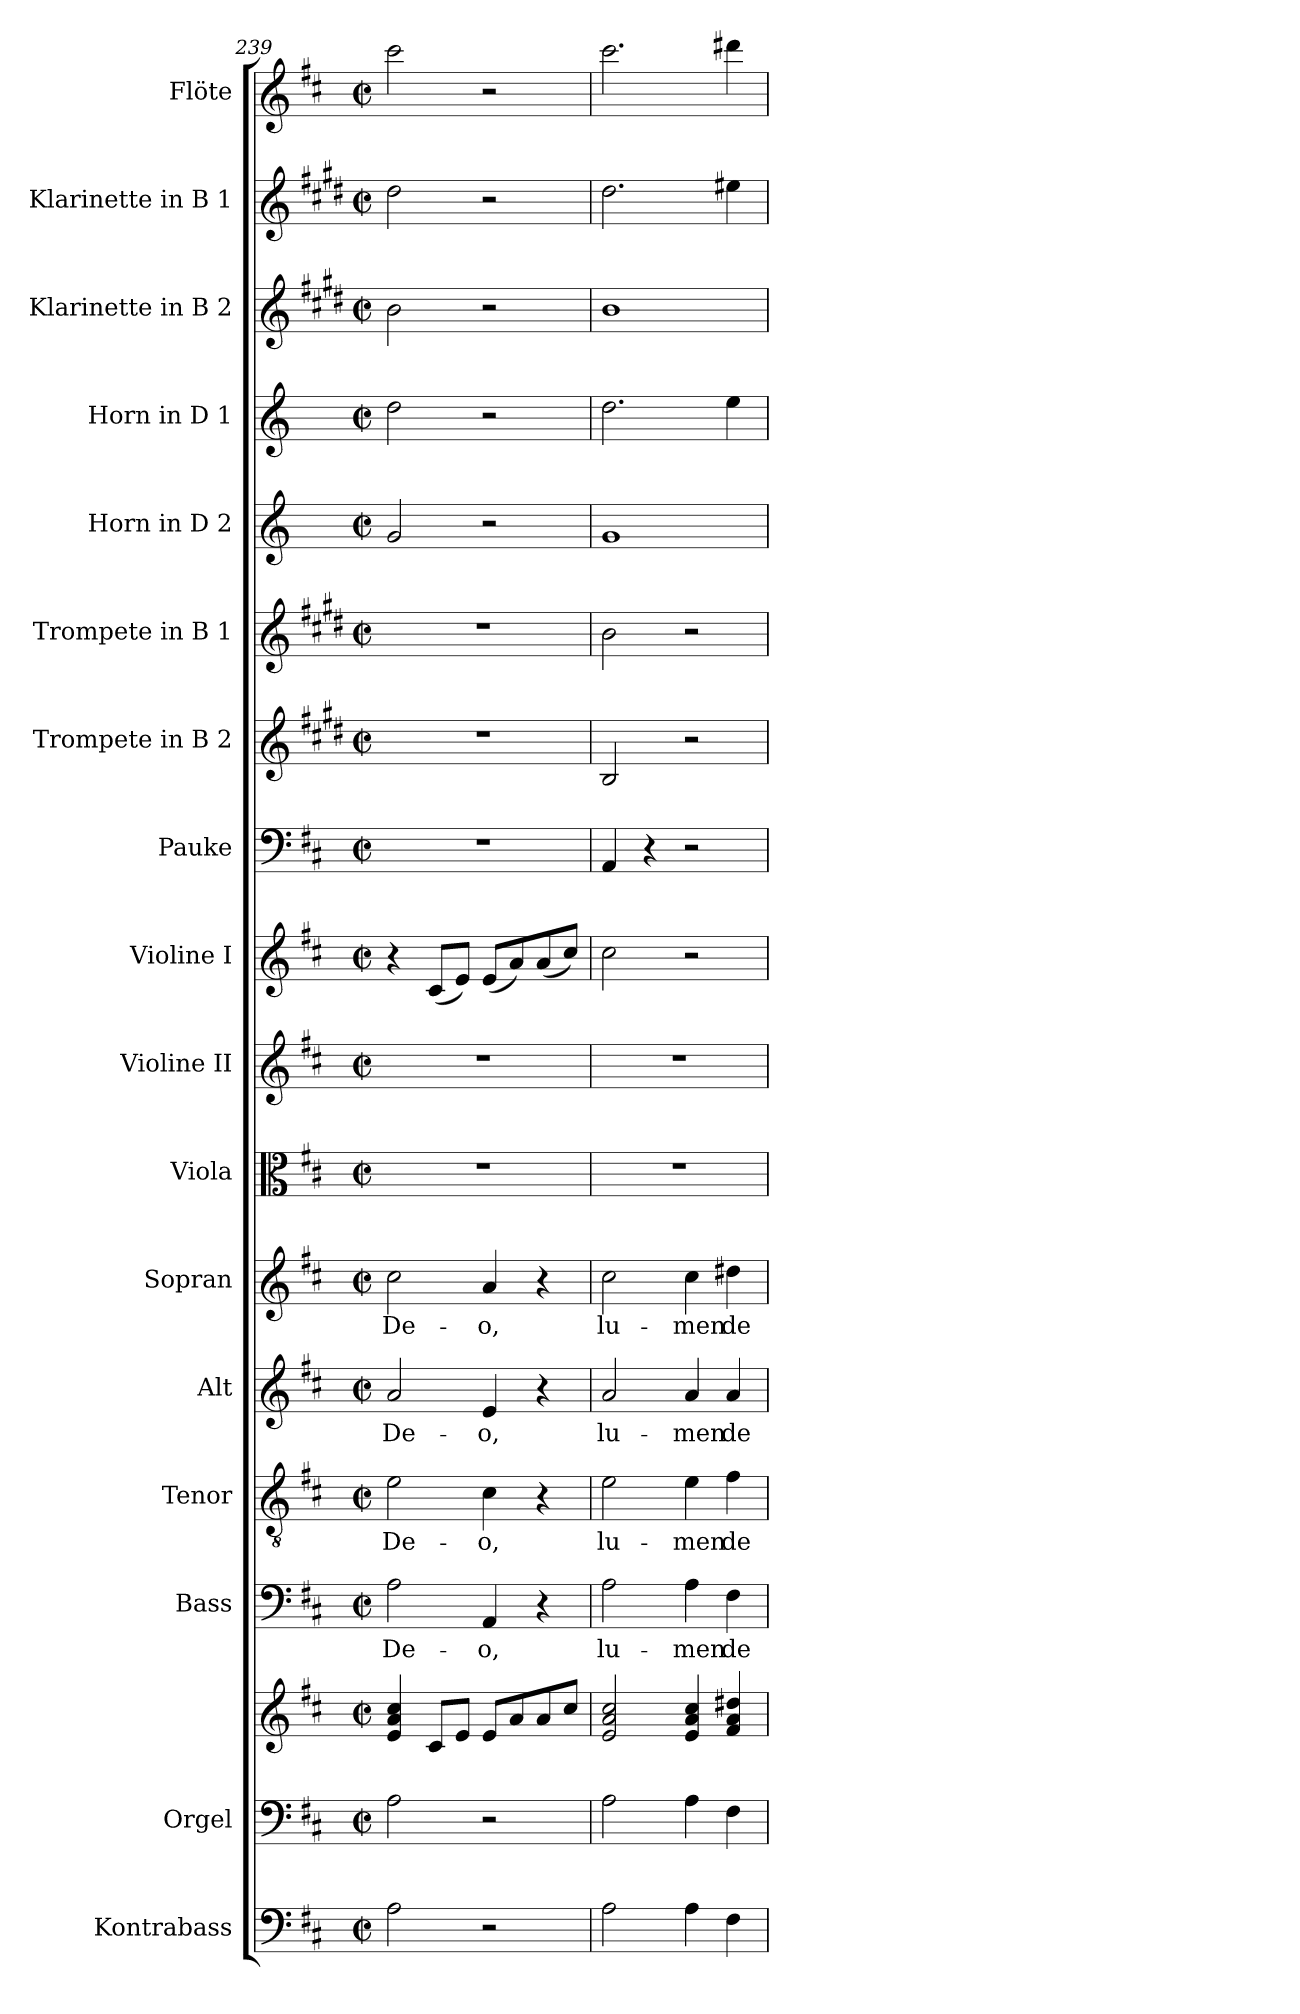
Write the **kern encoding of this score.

**kern	**kern	**kern	**kern	**text	**kern	**text	**kern	**text	**kern	**text	**kern	**kern	**kern	**kern	**kern	**kern	**kern	**kern	**kern	**kern	**kern
*part17	*part16	*part16	*part15	*part15	*part14	*part14	*part13	*part13	*part12	*part12	*part11	*part10	*part9	*part8	*part7	*part6	*part5	*part4	*part3	*part2	*part1
*staff18	*staff17	*staff16	*staff15	*staff15	*staff14	*staff14	*staff13	*staff13	*staff12	*staff12	*staff11	*staff10	*staff9	*staff8	*staff7	*staff6	*staff5	*staff4	*staff3	*staff2	*staff1
*I"Kontrabass	*I"Orgel	*	*I"Bass	*	*I"Tenor	*	*I"Alt	*	*I"Sopran	*	*I"Viola	*I"Violine II	*I"Violine I	*I"Pauke	*I"Trompete in B 2	*I"Trompete in B 1	*I"Horn in D 2	*I"Horn in D 1	*I"Klarinette in B 2	*I"Klarinette in B 1	*I"Flöte
*I'Kb.	*I'Org.	*	*I'B	*	*I'T	*	*I'A	*	*I'S	*	*I'Vla.	*I'Vl. II	*I'Vl. I	*I'Pk.	*I'Trp. 2	*I'Trp. 1	*I'Hrn. 2	*I'Hrn. 1	*I'Kl. 2	*I'Kl. 1	*I'Fl.
*clefF4	*clefF4	*clefG2	*clefF4	*	*clefGv2	*	*clefG2	*	*clefG2	*	*clefC3	*clefG2	*clefG2	*clefF4	*clefG2	*clefG2	*clefG2	*clefG2	*clefG2	*clefG2	*clefG2
*ITrd7c12	*	*	*	*	*	*	*	*	*	*	*	*	*	*	*ITrd1c2	*ITrd1c2	*ITrd-1c-2	*ITrd-1c-2	*ITrd1c2	*ITrd1c2	*
*k[f#c#]	*k[f#c#]	*k[f#c#]	*k[f#c#]	*	*k[f#c#]	*	*k[f#c#]	*	*k[f#c#]	*	*k[f#c#]	*k[f#c#]	*k[f#c#]	*k[f#c#]	*k[f#c#]	*k[f#c#]	*k[f#c#]	*k[f#c#]	*k[f#c#]	*k[f#c#]	*k[f#c#]
*D:	*D:	*D:	*D:	*	*D:	*	*D:	*	*D:	*	*D:	*D:	*D:	*D:	*D:	*D:	*D:	*D:	*D:	*D:	*D:
*M2/2	*M2/2	*M2/2	*M2/2	*	*M2/2	*	*M2/2	*	*M2/2	*	*M2/2	*M2/2	*M2/2	*M2/2	*M2/2	*M2/2	*M2/2	*M2/2	*M2/2	*M2/2	*M2/2
*met(c|)	*met(c|)	*met(c|)	*met(c|)	*	*met(c|)	*	*met(c|)	*	*met(c|)	*	*met(c|)	*met(c|)	*met(c|)	*met(c|)	*met(c|)	*met(c|)	*met(c|)	*met(c|)	*met(c|)	*met(c|)	*met(c|)
=239	=239	=239	=239	=239	=239	=239	=239	=239	=239	=239	=239	=239	=239	=239	=239	=239	=239	=239	=239	=239	=239
!	!	!	!	!LO:LY:b	!	!LO:LY:b	!	!LO:LY:b	!	!LO:LY:b	!	!	!	!	!	!	!	!	!	!	!
2AA\	2A\	4e/ 4a/ 4cc#/	2A\	De-	2e\	De-	2a/	De-	2cc#\	De-	1r	1r	4r	1r	1r	1r	2a/	2ee\	2a\	2cc#\	2ccc#\
.	.	8c#/L	.	.	.	.	.	.	.	.	.	.	(<8c#/L	.	.	.	.	.	.	.	.
.	.	8e/J	.	.	.	.	.	.	.	.	.	.	8e/J)	.	.	.	.	.	.	.	.
!	!	!	!	!LO:LY:b	!	!LO:LY:b	!	!LO:LY:b	!	!LO:LY:b	!	!	!	!	!	!	!	!	!	!	!
2r	2r	8e/L	4AA/	-o,	4c#\	-o,	4e/	-o,	4a/	-o,	.	.	(<8e/L	.	.	.	2r	2r	2r	2r	2r
.	.	8a/	.	.	.	.	.	.	.	.	.	.	8a/)	.	.	.	.	.	.	.	.
.	.	8a/	4r	.	4r	.	4r	.	4r	.	.	.	(<8a/	.	.	.	.	.	.	.	.
.	.	8cc#/J	.	.	.	.	.	.	.	.	.	.	8cc#/J)	.	.	.	.	.	.	.	.
=240	=240	=240	=240	=240	=240	=240	=240	=240	=240	=240	=240	=240	=240	=240	=240	=240	=240	=240	=240	=240	=240
!	!	!	!	!LO:LY:b	!	!LO:LY:b	!	!LO:LY:b	!	!LO:LY:b	!	!	!	!	!	!	!	!	!	!	!
2AA\	2A\	2e/ 2a/ 2cc#/	2A\	lu-	2e\	lu-	2a/	lu-	2cc#\	lu-	1r	1r	2cc#\	4AA/	2A/	2a\	1a	2.ee\	1a	2.cc#\	2.ccc#\
.	.	.	.	.	.	.	.	.	.	.	.	.	.	4r	.	.	.	.	.	.	.
!	!	!	!	!LO:LY:b	!	!LO:LY:b	!	!LO:LY:b	!	!LO:LY:b	!	!	!	!	!	!	!	!	!	!	!
4AA\	4A\	4e/ 4a/ 4cc#/	4A\	-men	4e\	-men	4a/	-men	4cc#\	-men	.	.	2r	2r	2r	2r	.	.	.	.	.
!	!	!	!	!LO:LY:b	!	!LO:LY:b	!	!LO:LY:b	!	!LO:LY:b	!	!	!	!	!	!	!	!	!	!	!
4FF#\	4F#\	4f#/ 4a/ 4dd#X/	4F#\	de	4f#\	de	4a/	de	4dd#X\	de	.	.	.	.	.	.	.	4ff#\	.	4dd#X\	4ddd#X\
=	=	=	=	=	=	=	=	=	=	=	=	=	=	=	=	=	=	=	=	=	=
*-	*-	*-	*-	*-	*-	*-	*-	*-	*-	*-	*-	*-	*-	*-	*-	*-	*-	*-	*-	*-	*-
